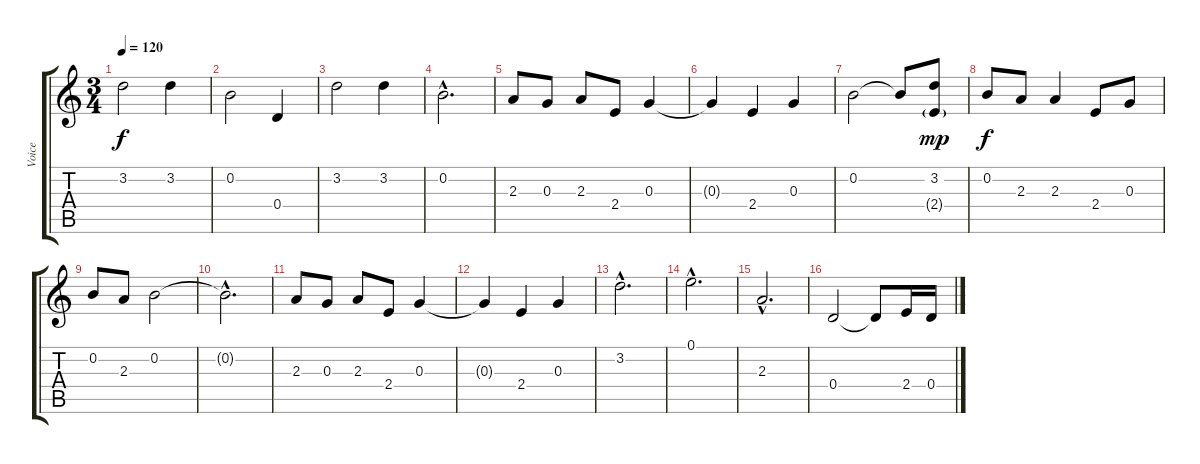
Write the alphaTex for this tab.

\track ("Voice" "Voice") {instrument electricguitarjazz}
\staff {score tabs}
\tuning (E4 B3 G3 D3 A2 E2) {hide}
\ts (3 4)
\tempo 120
\clef g2
\ks c
3.2.2{dy f} 3.2.4 |
0.2.2 0.4.4 |
3.2.2 3.2.4 |
0.2{hac}.2{d} |
2.3.8 0.3.8 2.3.8 2.4.8 0.3.4 |
0.3{t}.4 2.4.4 0.3.4 |
0.2.2 0.2{t}.8 (3.2 2.4{g}).8{dy mp} |
0.2.8{dy f} 2.3.8 2.3.4 2.4.8 0.3.8 |
0.2.8 2.3.8 0.2.2 |
0.2{hac t}.2{d} |
2.3.8 0.3.8 2.3.8 2.4.8 0.3.4 |
0.3{t}.4 2.4.4 0.3.4 |
3.2{hac}.2{d} |
0.1{hac}.2{d} |
2.3{hac}.2{d} |
0.4.2 0.4{t}.8 2.4.16 0.4.16
